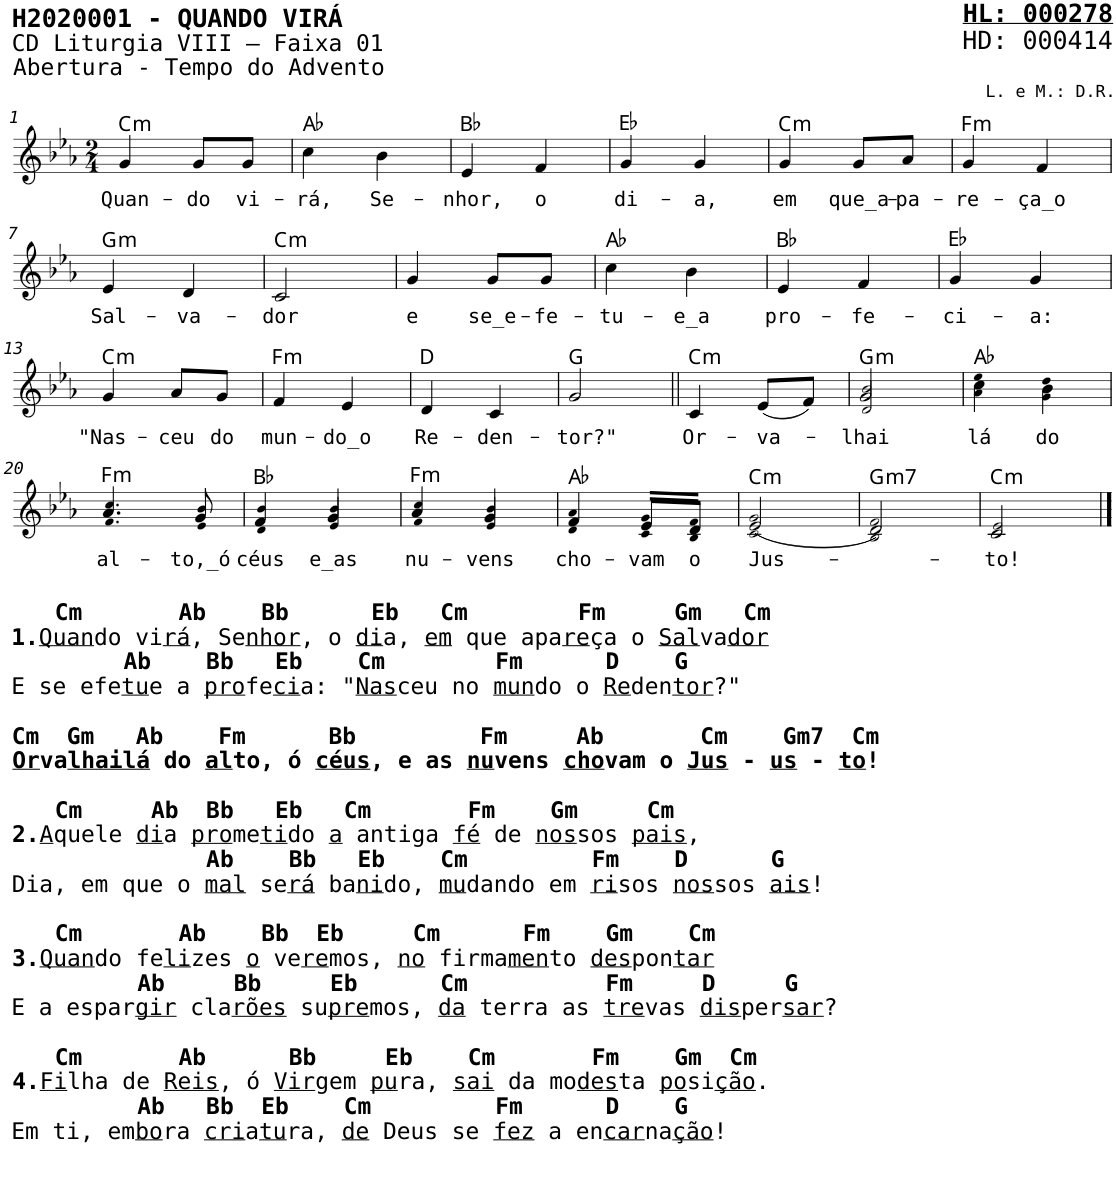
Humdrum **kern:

**kern	**text	**harte
*part1	*part1	*part1
*staff1	*staff1	*
*I"Voz	*	*
*I'V	*	*
*stria5	*	*
*clefG2	*	*
*k[b-e-a-]	*	*
*M2/4	*	*
=1	=1	=1
!	!LO:LY:b	!LO:H:kt=m
4g/	Quan-	C:min
!	!LO:LY:b	!
8g/L	-do	.
!	!LO:LY:b	!
8g/J	vi-	.
=2	=2	=2
!	!LO:LY:b	!
4cc\	-rá,	Ab:maj
!	!LO:LY:b	!
4b-\	Se-	.
=3	=3	=3
!	!LO:LY:b	!
4e-/	-nhor,	Bb:maj
!	!LO:LY:b	!
4f/	o	.
=4	=4	=4
!	!LO:LY:b	!
4g/	di-	Eb:maj
!	!LO:LY:b	!
4g/	-a,	.
=5	=5	=5
!	!LO:LY:b	!LO:H:kt=m
4g/	em	C:min
!	!LO:LY:b	!
8g/L	que_a-	.
!	!LO:LY:b	!
8a-/J	-pa-	.
=6	=6	=6
!	!LO:LY:b	!LO:H:kt=m
4g/	-re-	F:min
!	!LO:LY:b	!
4f/	-ça_o	.
!!LO:LB:g=z
=7	=7	=7
!	!LO:LY:b	!LO:H:kt=m
4e-/	Sal-	G:min
!	!LO:LY:b	!
4d/	-va-	.
=8	=8	=8
!	!LO:LY:b	!LO:H:kt=m
2c/	-dor	C:min
=9	=9	=9
!	!LO:LY:b	!
4g/	e	.
!	!LO:LY:b	!
8g/L	se_e-	.
!	!LO:LY:b	!
8g/J	-fe-	.
=10	=10	=10
!	!LO:LY:b	!
4cc\	-tu-	Ab:maj
!	!LO:LY:b	!
4b-\	-e_a	.
=11	=11	=11
!	!LO:LY:b	!
4e-/	pro-	Bb:maj
!	!LO:LY:b	!
4f/	-fe-	.
=12	=12	=12
!	!LO:LY:b	!
4g/	-ci-	Eb:maj
!	!LO:LY:b	!
4g/	-a:	.
!!LO:LB:g=z
=13	=13	=13
!	!LO:LY:b	!LO:H:kt=m
4g/	"Nas-	C:min
!	!LO:LY:b	!
8a-/L	-ceu	.
!	!LO:LY:b	!
8g/J	do	.
=14	=14	=14
!	!LO:LY:b	!LO:H:kt=m
4f/	mun-	F:min
!	!LO:LY:b	!
4e-/	-do_o	.
=15	=15	=15
!	!LO:LY:b	!
4d/	Re-	D:maj
!	!LO:LY:b	!
4c/	-den-	.
=16	=16	=16
!	!LO:LY:b	!
2g/	-tor?"	G:maj
=17||	=17||	=17||
!	!LO:LY:b	!LO:H:kt=m
4c/	Or-	C:min
!	!LO:LY:b	!
(8e-/L	-va-	.
8f/J)	.	.
=18	=18	=18
!	!LO:LY:b	!LO:H:kt=m
*^	*	*
*	*^	*	*
2g/	2b-!	2d!/	-lhai	G:min
=19	=19	=19	=19	=19
!	!	!	!LO:LY:b	!
4cc\	4ee-!	4a-!	lá	Ab:maj
!	!	!	!LO:LY:b	!
4b-\	4dd!	4g!	do	.
!!LO:LB:g=z	!!	!!
=20	=20	=20	=20	=20
!LO:TX:b:B:t=Cm       Ab    Bb      Eb   Cm        Fm     Gm   Cm	!	!	!	!
!LO:TX:b:t=1.	!	!	!	!
!LO:TX:b:t=Quan	!	!	!	!
!LO:TX:b:t=do vi	!	!	!	!
!LO:TX:b:t=rá	!	!	!	!
!LO:TX:b:t=, Se	!	!	!	!
!LO:TX:b:t=nhor	!	!	!	!
!LO:TX:b:t=, o	!	!	!	!
!LO:TX:b:t=di	!	!	!	!
!LO:TX:b:t=a,	!	!	!	!
!LO:TX:b:t=em	!	!	!	!
!LO:TX:b:t=que apa	!	!	!	!
!LO:TX:b:t=re	!	!	!	!
!LO:TX:b:t=ça o	!	!	!	!
!LO:TX:b:t=Sal	!	!	!	!
!LO:TX:b:t=va	!	!	!	!
!LO:TX:b:t=dor	!	!	!	!
!LO:TX:b:B:t=Ab    Bb   Eb    Cm        Fm      D    G	!	!	!	!
!LO:TX:b:t=E se efe	!	!	!	!
!LO:TX:b:t=tu	!	!	!	!
!LO:TX:b:t=e a	!	!	!	!
!LO:TX:b:t=pro	!	!	!	!
!LO:TX:b:t=fe	!	!	!	!
!LO:TX:b:t=ci	!	!	!	!
!LO:TX:b:t=a&colon; "	!	!	!	!
!LO:TX:b:t=Nas	!	!	!	!
!LO:TX:b:t=ceu no	!	!	!	!
!LO:TX:b:t=mun	!	!	!	!
!LO:TX:b:t=do o	!	!	!	!
!LO:TX:b:t=Re	!	!	!	!
!LO:TX:b:t=den	!	!	!	!
!LO:TX:b:t=tor	!	!	!	!
!LO:TX:b:t=?"	!	!	!	!
!LO:TX:b:B:t=Cm  Gm   Ab    Fm      Bb         Fm     Ab       Cm    Gm7  Cm	!	!	!	!
!LO:TX:b:t=Or	!	!	!	!
!LO:TX:b:t=va	!	!	!	!
!LO:TX:b:t=lhailá	!	!	!	!
!LO:TX:b:t=do	!	!	!	!
!LO:TX:b:t=al	!	!	!	!
!LO:TX:b:t=to, ó	!	!	!	!
!LO:TX:b:t=céus	!	!	!	!
!LO:TX:b:t=, e as	!	!	!	!
!LO:TX:b:t=nu	!	!	!	!
!LO:TX:b:t=vens	!	!	!	!
!LO:TX:b:t=cho	!	!	!	!
!LO:TX:b:t=vam o	!	!	!	!
!LO:TX:b:t=Jus	!	!	!	!
!LO:TX:b:t=-	!	!	!	!
!LO:TX:b:t=us	!	!	!	!
!LO:TX:b:t=-	!	!	!	!
!LO:TX:b:t=to	!	!	!	!
!LO:TX:b:t=!	!	!	!	!
!LO:TX:b:t=Cm     Ab  Bb   Eb   Cm       Fm    Gm     Cm	!	!	!	!
!LO:TX:b:t=2.	!	!	!	!
!LO:TX:b:t=A	!	!	!	!
!LO:TX:b:t=quele	!	!	!	!
!LO:TX:b:t=di	!	!	!	!
!LO:TX:b:t=a	!	!	!	!
!LO:TX:b:t=pro	!	!	!	!
!LO:TX:b:t=me	!	!	!	!
!LO:TX:b:t=ti	!	!	!	!
!LO:TX:b:t=do	!	!	!	!
!LO:TX:b:t=a	!	!	!	!
!LO:TX:b:t=antiga	!	!	!	!
!LO:TX:b:t=fé	!	!	!	!
!LO:TX:b:t=de	!	!	!	!
!LO:TX:b:t=nos	!	!	!	!
!LO:TX:b:t=sos	!	!	!	!
!LO:TX:b:t=pais	!	!	!	!
!LO:TX:b:t=,	!	!	!	!
!LO:TX:b:B:t=Ab    Bb   Eb    Cm         Fm    D      G	!	!	!	!
!LO:TX:b:t=Dia, em que o	!	!	!	!
!LO:TX:b:t=mal	!	!	!	!
!LO:TX:b:t=se	!	!	!	!
!LO:TX:b:t=rá	!	!	!	!
!LO:TX:b:t=ba	!	!	!	!
!LO:TX:b:t=ni	!	!	!	!
!LO:TX:b:t=do,	!	!	!	!
!LO:TX:b:t=mu	!	!	!	!
!LO:TX:b:t=dando em	!	!	!	!
!LO:TX:b:t=ri	!	!	!	!
!LO:TX:b:t=sos	!	!	!	!
!LO:TX:b:t=nos	!	!	!	!
!LO:TX:b:t=sos	!	!	!	!
!LO:TX:b:t=ais	!	!	!	!
!LO:TX:b:t=!	!	!	!	!
!LO:TX:b:B:t=Cm       Ab    Bb  Eb     Cm      Fm    Gm    Cm	!	!	!	!
!LO:TX:b:t=3.	!	!	!	!
!LO:TX:b:t=Quan	!	!	!	!
!LO:TX:b:t=do fe	!	!	!	!
!LO:TX:b:t=li	!	!	!	!
!LO:TX:b:t=zes	!	!	!	!
!LO:TX:b:t=o	!	!	!	!
!LO:TX:b:t=ve	!	!	!	!
!LO:TX:b:t=re	!	!	!	!
!LO:TX:b:t=mos,	!	!	!	!
!LO:TX:b:t=no	!	!	!	!
!LO:TX:b:t=firma	!	!	!	!
!LO:TX:b:t=men	!	!	!	!
!LO:TX:b:t=to	!	!	!	!
!LO:TX:b:t=des	!	!	!	!
!LO:TX:b:t=pon	!	!	!	!
!LO:TX:b:t=tar	!	!	!	!
!LO:TX:b:B:t=Ab     Bb     Eb      Cm          Fm     D     G	!	!	!	!
!LO:TX:b:t=E a espar	!	!	!	!
!LO:TX:b:t=gir	!	!	!	!
!LO:TX:b:t=cla	!	!	!	!
!LO:TX:b:t=rões	!	!	!	!
!LO:TX:b:t=su	!	!	!	!
!LO:TX:b:t=pre	!	!	!	!
!LO:TX:b:t=mos,	!	!	!	!
!LO:TX:b:t=da	!	!	!	!
!LO:TX:b:t=terra as	!	!	!	!
!LO:TX:b:t=tre	!	!	!	!
!LO:TX:b:t=vas	!	!	!	!
!LO:TX:b:t=dis	!	!	!	!
!LO:TX:b:t=per	!	!	!	!
!LO:TX:b:t=sar	!	!	!	!
!LO:TX:b:t=?	!	!	!	!
!LO:TX:b:B:t=Cm       Ab      Bb     Eb    Cm       Fm    Gm  Cm	!	!	!	!
!LO:TX:b:t=4.	!	!	!	!
!LO:TX:b:t=Fi	!	!	!	!
!LO:TX:b:t=lha de	!	!	!	!
!LO:TX:b:t=Reis	!	!	!	!
!LO:TX:b:t=, ó	!	!	!	!
!LO:TX:b:t=Vir	!	!	!	!
!LO:TX:b:t=gem	!	!	!	!
!LO:TX:b:t=pu	!	!	!	!
!LO:TX:b:t=ra,	!	!	!	!
!LO:TX:b:t=sai	!	!	!	!
!LO:TX:b:t=da mo	!	!	!	!
!LO:TX:b:t=des	!	!	!	!
!LO:TX:b:t=ta	!	!	!	!
!LO:TX:b:t=po	!	!	!	!
!LO:TX:b:t=si	!	!	!	!
!LO:TX:b:t=ção	!	!	!	!
!LO:TX:b:t=.	!	!	!	!
!LO:TX:b:B:t=Ab   Bb  Eb    Cm         Fm      D    G	!	!	!	!
!LO:TX:b:t=Em ti, em	!	!	!	!
!LO:TX:b:t=bo	!	!	!	!
!LO:TX:b:t=ra	!	!	!	!
!LO:TX:b:t=cri	!	!	!	!
!LO:TX:b:t=a	!	!	!	!
!LO:TX:b:t=tu	!	!	!	!
!LO:TX:b:t=ra,	!	!	!	!
!LO:TX:b:t=de	!	!	!	!
!LO:TX:b:t=Deus se	!	!	!	!
!LO:TX:b:t=fez	!	!	!	!
!LO:TX:b:t=a en	!	!	!	!
!LO:TX:b:t=car	!	!	!	!
!LO:TX:b:t=na	!	!	!	!
!LO:TX:b:t=ção	!	!	!	!
!LO:TX:b:t=!	!	!	!	!
!	!	!	!LO:LY:b	!LO:H:kt=m
4.a-/	4.cc!	4.f!	al-	F:min
!	!	!	!LO:LY:b	!
8g/	8b-!	8e-!	-to,_ó	.
=21	=21	=21	=21	=21
!	!	!	!LO:LY:b	!
4f/	4b-!	4d!	céus	Bb:maj
!	!	!	!LO:LY:b	!
4g/	4b-!	4e-!/	e_as	.
=22	=22	=22	=22	=22
!	!	!	!LO:LY:b	!LO:H:kt=m
4a-/	4cc!	4f!	nu-	F:min
!	!	!	!LO:LY:b	!
4g/	4b-!	4e-!/	-vens	.
=23	=23	=23	=23	=23
!	!	!	!LO:LY:b	!
4f/	4a-!	4d!	cho-	Ab:maj
!	!	!	!LO:LY:b	!
8e-/L	8g!L	8c!L	-vam	.
!	!	!	!LO:LY:b	!
8d/J	8f!J	8B-!J	o	.
=24	=24	=24	=24	=24
!	!	!	!LO:LY:b	!LO:H:kt=m
(<2e-/	2g!	2c!	Jus-	C:min
=25	=25	=25	=25	=25
!	!	!	!	!LO:H:kt=m7
2d/)	2f!	2B-!	.	G:min7
=26	=26	=26	=26	=26
!	!	!	!LO:LY:b	!LO:H:kt=m
*	*v	*v	*	*
2c/	2e-!	-to!	C:min
*v	*v	*	*
==	==	==
*-	*-	*-
